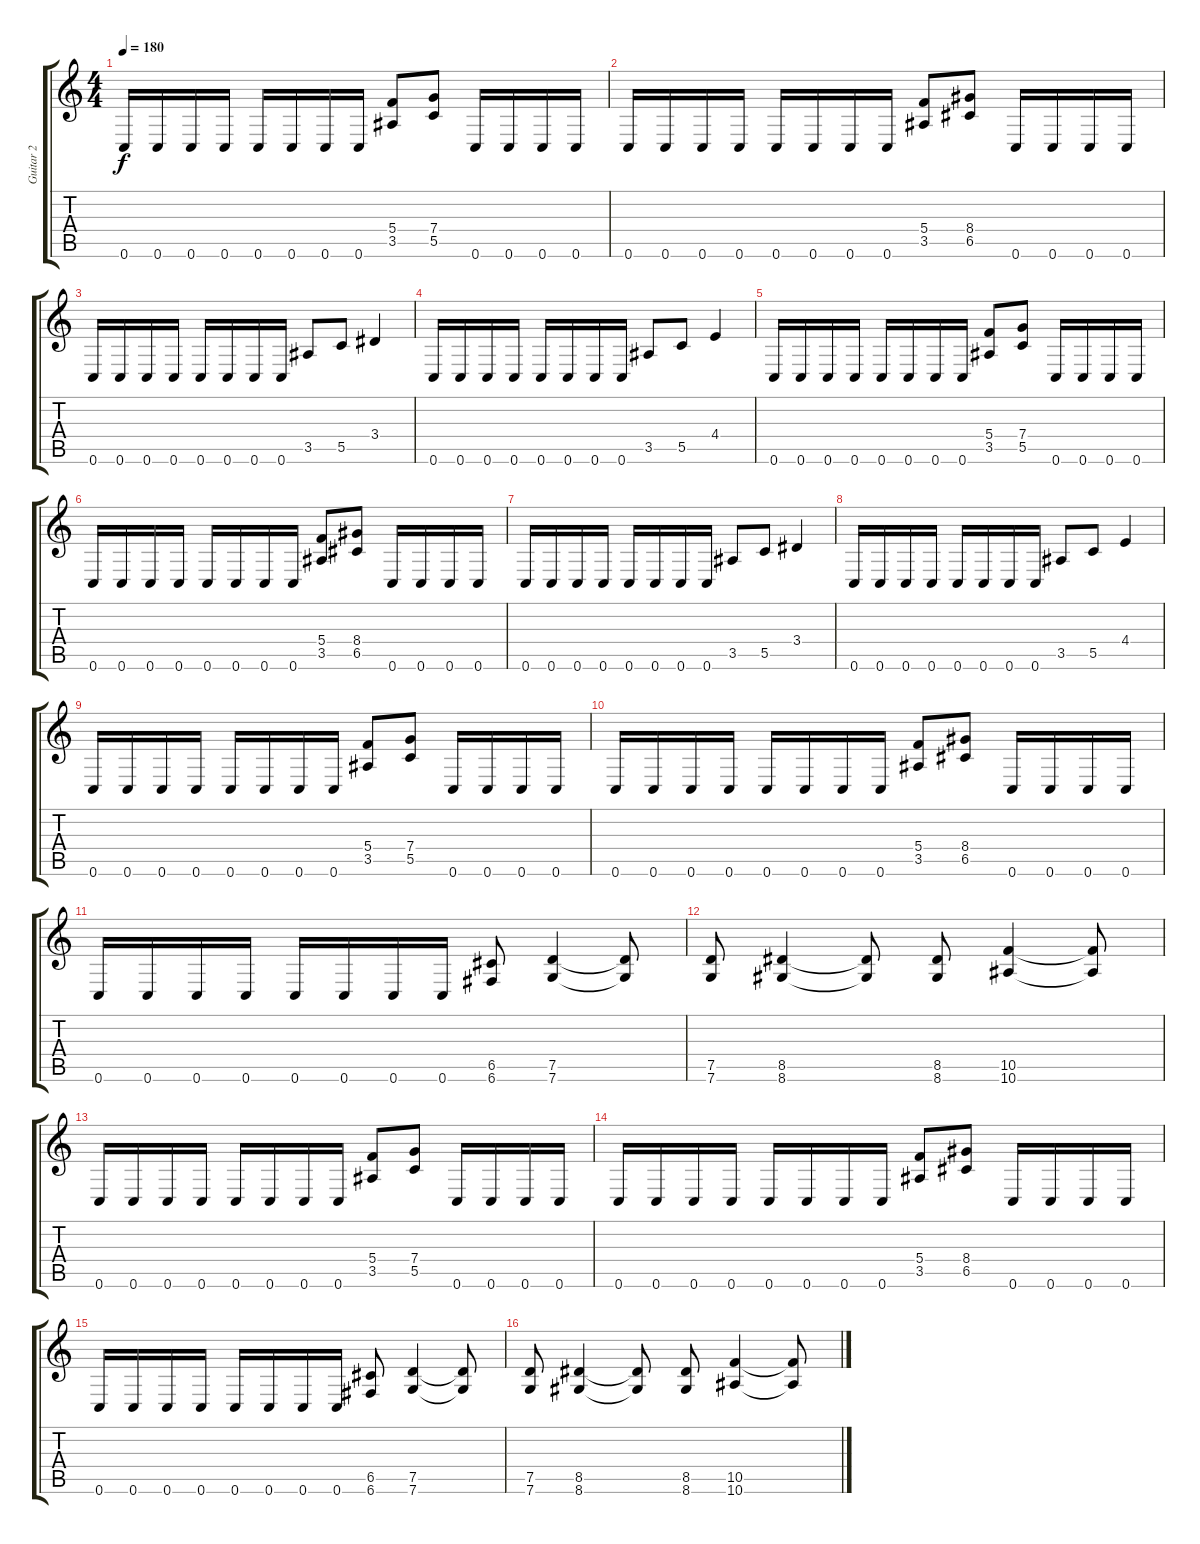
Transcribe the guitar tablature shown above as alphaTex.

\track ("Guitar 2" "Guitar 2") {instrument distortionguitar}
\staff {score tabs}
\tuning (D4 A3 F3 C3 G2 C2) {hide}
\ts (4 4)
\tempo 180
\clef g2
\ks c
0.6.16{dy f} 0.6.16 0.6.16 0.6.16 0.6.16 0.6.16 0.6.16 0.6.16 (5.4 3.5).8 (7.4 5.5).8 0.6.16 0.6.16 0.6.16 0.6.16 |
0.6.16 0.6.16 0.6.16 0.6.16 0.6.16 0.6.16 0.6.16 0.6.16 (5.4 3.5).8 (8.4 6.5).8 0.6.16 0.6.16 0.6.16 0.6.16 |
0.6.16 0.6.16 0.6.16 0.6.16 0.6.16 0.6.16 0.6.16 0.6.16 3.5.8 5.5.8 3.4.4 |
0.6.16 0.6.16 0.6.16 0.6.16 0.6.16 0.6.16 0.6.16 0.6.16 3.5.8 5.5.8 4.4.4 |
0.6.16 0.6.16 0.6.16 0.6.16 0.6.16 0.6.16 0.6.16 0.6.16 (5.4 3.5).8 (7.4 5.5).8 0.6.16 0.6.16 0.6.16 0.6.16 |
0.6.16 0.6.16 0.6.16 0.6.16 0.6.16 0.6.16 0.6.16 0.6.16 (5.4 3.5).8 (8.4 6.5).8 0.6.16 0.6.16 0.6.16 0.6.16 |
0.6.16 0.6.16 0.6.16 0.6.16 0.6.16 0.6.16 0.6.16 0.6.16 3.5.8 5.5.8 3.4.4 |
0.6.16 0.6.16 0.6.16 0.6.16 0.6.16 0.6.16 0.6.16 0.6.16 3.5.8 5.5.8 4.4.4 |
0.6.16 0.6.16 0.6.16 0.6.16 0.6.16 0.6.16 0.6.16 0.6.16 (5.4 3.5).8 (7.4 5.5).8 0.6.16 0.6.16 0.6.16 0.6.16 |
0.6.16 0.6.16 0.6.16 0.6.16 0.6.16 0.6.16 0.6.16 0.6.16 (5.4 3.5).8 (8.4 6.5).8 0.6.16 0.6.16 0.6.16 0.6.16 |
0.6.16 0.6.16 0.6.16 0.6.16 0.6.16 0.6.16 0.6.16 0.6.16 (6.5 6.6).8 (7.5 7.6).4 (7.5{t} 7.6{t}).8 |
(7.5 7.6).8 (8.5 8.6).4 (8.5{t} 8.6{t}).8 (8.5 8.6).8 (10.5 10.6).4 (10.5{t} 10.6{t}).8 |
0.6.16 0.6.16 0.6.16 0.6.16 0.6.16 0.6.16 0.6.16 0.6.16 (5.4 3.5).8 (7.4 5.5).8 0.6.16 0.6.16 0.6.16 0.6.16 |
0.6.16 0.6.16 0.6.16 0.6.16 0.6.16 0.6.16 0.6.16 0.6.16 (5.4 3.5).8 (8.4 6.5).8 0.6.16 0.6.16 0.6.16 0.6.16 |
0.6.16 0.6.16 0.6.16 0.6.16 0.6.16 0.6.16 0.6.16 0.6.16 (6.5 6.6).8 (7.5 7.6).4 (7.5{t} 7.6{t}).8 |
(7.5 7.6).8 (8.5 8.6).4 (8.5{t} 8.6{t}).8 (8.5 8.6).8 (10.5 10.6).4 (10.5{t} 10.6{t}).8
